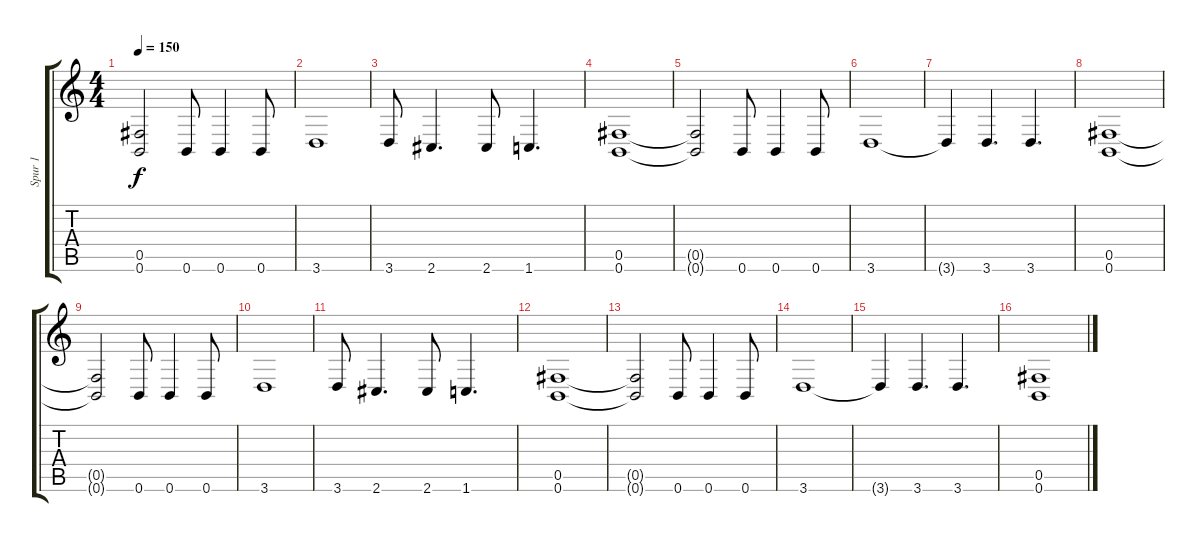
\track ("Spur 1" "Spur 1") {instrument distortionguitar}
\staff {score tabs}
\tuning (Db4 Ab3 E3 B2 Gb2 B1) {hide}
\ts (4 4)
\tempo 150
\clef g2
\ks c
(0.5{t} 0.6{t}).2{dy f} 0.6.8 0.6.4 0.6.8 |
3.6.1 |
3.6.8 2.6.4{d} 2.6.8 1.6.4{d} |
(0.5 0.6).1 |
(0.5{t} 0.6{t}).2 0.6.8 0.6.4 0.6.8 |
3.6.1 |
3.6{t}.4 3.6.4{d} 3.6.4{d} |
(0.5 0.6).1 |
(0.5{t} 0.6{t}).2 0.6.8 0.6.4 0.6.8 |
3.6.1 |
3.6.8 2.6.4{d} 2.6.8 1.6.4{d} |
(0.5 0.6).1 |
(0.5{t} 0.6{t}).2 0.6.8 0.6.4 0.6.8 |
3.6.1 |
3.6{t}.4 3.6.4{d} 3.6.4{d} |
(0.5 0.6).1
